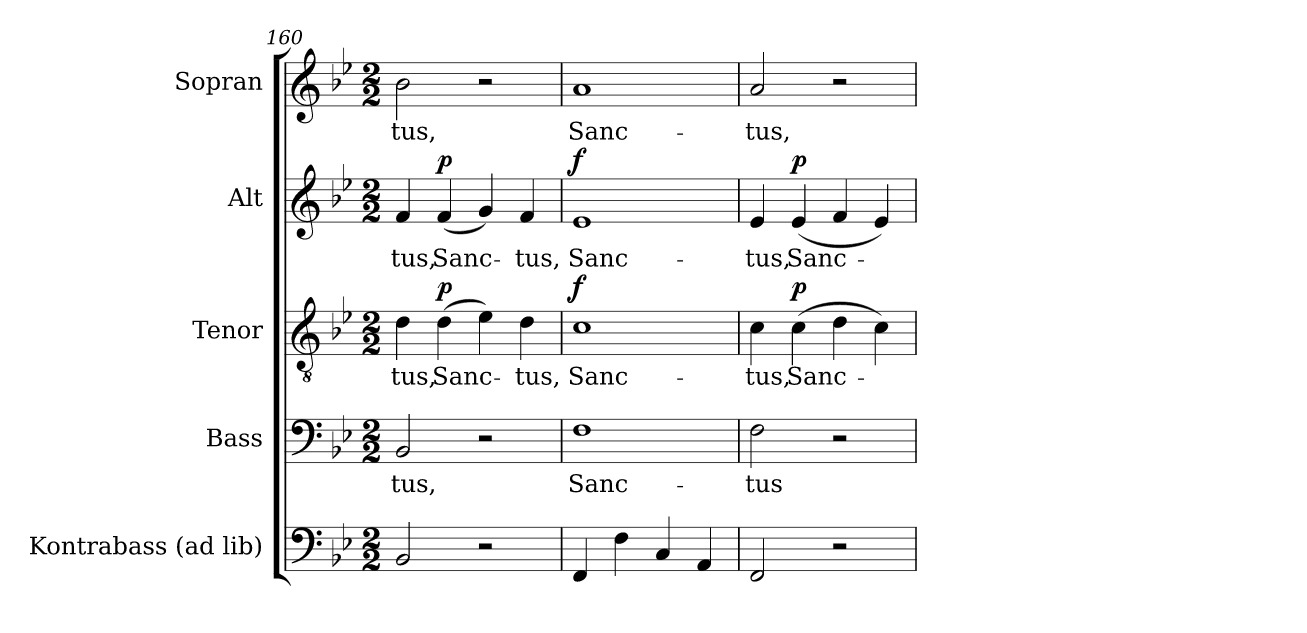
**kern	**kern	**text	**kern	**text	**dynam	**kern	**text	**dynam	**kern	**text
*part5	*part4	*part4	*part3	*part3	*part3	*part2	*part2	*part2	*part1	*part1
*staff5	*staff4	*staff4	*staff3	*staff3	*staff3	*staff2	*staff2	*staff2	*staff1	*staff1
*I"Kontrabass (ad lib)	*I"Bass	*	*I"Tenor	*	*	*I"Alt	*	*	*I"Sopran	*
*I'Kb.	*I'B.	*	*I'T.	*	*	*I'A.	*	*	*I'S.	*
*clefF4	*clefF4	*	*clefGv2	*	*	*clefG2	*	*	*clefG2	*
*ITrd7c12	*	*	*	*	*	*	*	*	*	*
*k[b-e-]	*k[b-e-]	*	*k[b-e-]	*	*	*k[b-e-]	*	*	*k[b-e-]	*
*B-:	*B-:	*	*B-:	*	*	*B-:	*	*	*B-:	*
*M2/2	*M2/2	*	*M2/2	*	*	*M2/2	*	*	*M2/2	*
=160	=160	=160	=160	=160	=160	=160	=160	=160	=160	=160
!	!	!LO:LY:b	!	!LO:LY:b	!	!	!LO:LY:b	!	!	!LO:LY:b
2BBB-/	2BB-/	-tus,	4d\	-tus,	.	4f/	-tus,	.	2b-\	-tus,
!	!	!	!	!LO:LY:b	!LO:DY:a	!	!LO:LY:b	!LO:DY:a	!	!
.	.	.	(>4d\	Sanc-	p	(<4f/	Sanc-	p	.	.
2r	2r	.	4e-\)	.	.	4g/)	.	.	2r	.
!	!	!	!	!LO:LY:b	!	!	!LO:LY:b	!	!	!
.	.	.	4d\	-tus,	.	4f/	-tus,	.	.	.
=161	=161	=161	=161	=161	=161	=161	=161	=161	=161	=161
!	!	!LO:LY:b	!	!LO:LY:b	!LO:DY:a	!	!LO:LY:b	!LO:DY:a	!	!LO:LY:b
4FFF/	1F	Sanc-	1c	Sanc-	f	1e-	Sanc-	f	1a	Sanc-
4FF\	.	.	.	.	.	.	.	.	.	.
4CC/	.	.	.	.	.	.	.	.	.	.
4AAA/	.	.	.	.	.	.	.	.	.	.
=162	=162	=162	=162	=162	=162	=162	=162	=162	=162	=162
!	!	!LO:LY:b	!	!LO:LY:b	!	!	!LO:LY:b	!	!	!LO:LY:b
2FFF/	2F\	-tus	4c\	-tus,	.	4e-/	-tus,	.	2a/	-tus,
!	!	!	!	!LO:LY:b	!LO:DY:a	!	!LO:LY:b	!LO:DY:a	!	!
.	.	.	(>4c\	Sanc-	p	(<4e-/	Sanc-	p	.	.
2r	2r	.	4d\	.	.	4f/	.	.	2r	.
.	.	.	4c\)	.	.	4e-/)	.	.	.	.
=	=	=	=	=	=	=	=	=	=	=
*-	*-	*-	*-	*-	*-	*-	*-	*-	*-	*-
